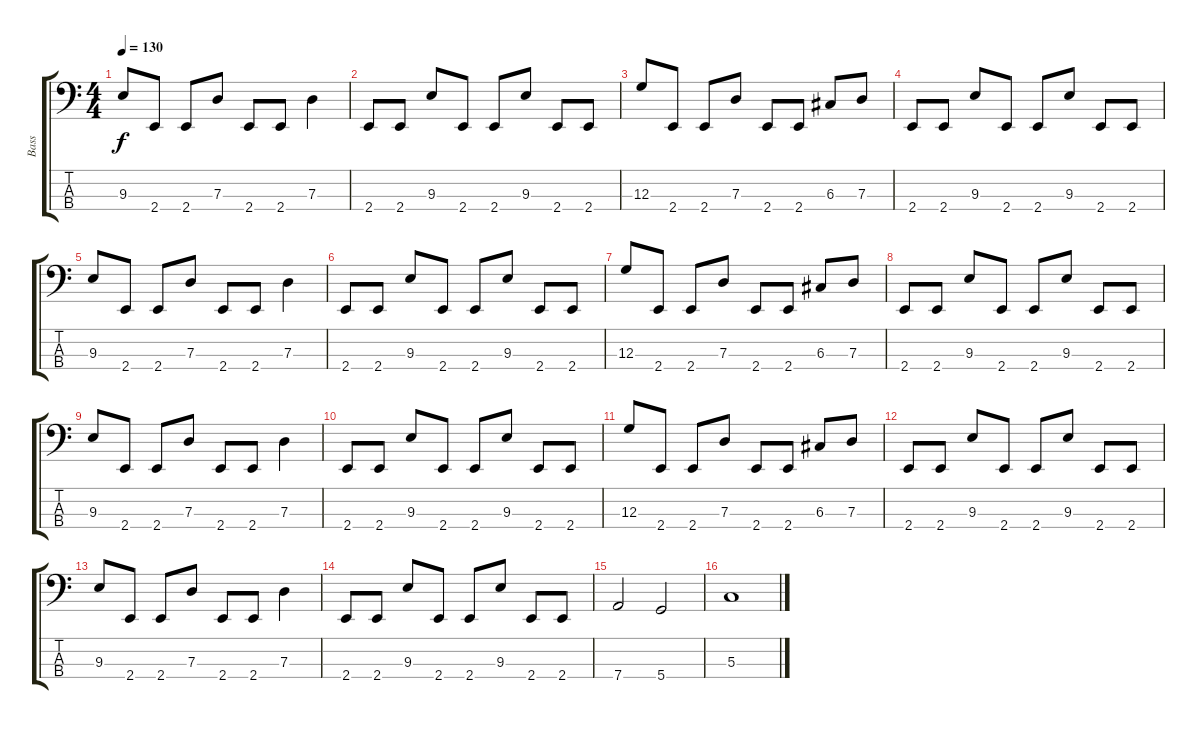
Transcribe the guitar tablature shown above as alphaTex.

\track ("Bass" "Bass") {instrument electricbasspick}
\staff {score tabs}
\tuning (F2 C2 G1 D1) {hide}
\ts (4 4)
\tempo 130
\clef f4
\ks c
9.3.8{dy f} 2.4.8 2.4.8 7.3.8 2.4.8 2.4.8 7.3.4 |
2.4.8 2.4.8 9.3.8 2.4.8 2.4.8 9.3.8 2.4.8 2.4.8 |
12.3.8 2.4.8 2.4.8 7.3.8 2.4.8 2.4.8 6.3.8 7.3.8 |
2.4.8 2.4.8 9.3.8 2.4.8 2.4.8 9.3.8 2.4.8 2.4.8 |
9.3.8 2.4.8 2.4.8 7.3.8 2.4.8 2.4.8 7.3.4 |
2.4.8 2.4.8 9.3.8 2.4.8 2.4.8 9.3.8 2.4.8 2.4.8 |
12.3.8 2.4.8 2.4.8 7.3.8 2.4.8 2.4.8 6.3.8 7.3.8 |
2.4.8 2.4.8 9.3.8 2.4.8 2.4.8 9.3.8 2.4.8 2.4.8 |
9.3.8 2.4.8 2.4.8 7.3.8 2.4.8 2.4.8 7.3.4 |
2.4.8 2.4.8 9.3.8 2.4.8 2.4.8 9.3.8 2.4.8 2.4.8 |
12.3.8 2.4.8 2.4.8 7.3.8 2.4.8 2.4.8 6.3.8 7.3.8 |
2.4.8 2.4.8 9.3.8 2.4.8 2.4.8 9.3.8 2.4.8 2.4.8 |
9.3.8 2.4.8 2.4.8 7.3.8 2.4.8 2.4.8 7.3.4 |
2.4.8 2.4.8 9.3.8 2.4.8 2.4.8 9.3.8 2.4.8 2.4.8 |
7.4.2 5.4.2 |
5.3.1
